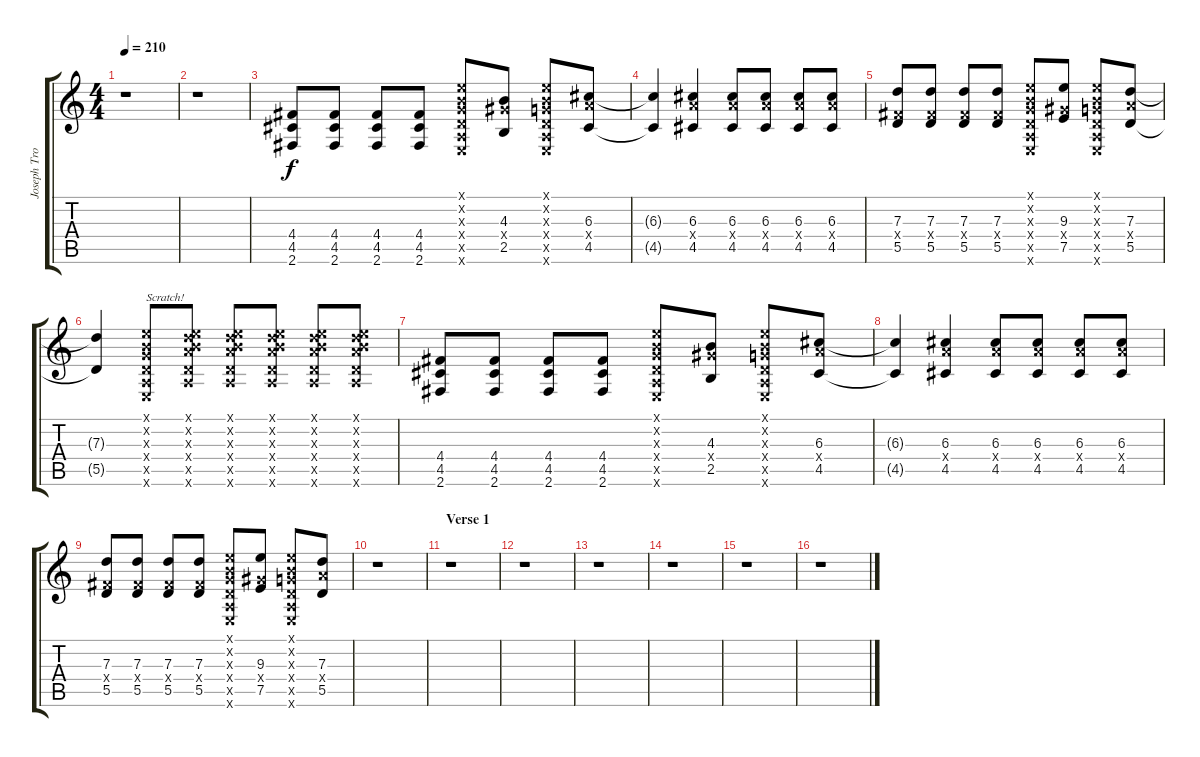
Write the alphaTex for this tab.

\track ("Joseph Trohman (Lead Guitar)" "Joseph Tro") {instrument distortionguitar}
\staff {score tabs}
\tuning (E4 B3 G3 D3 A2 E2) {hide}
\ts (4 4)
\tempo 210
\clef g2
\ks c
r.1{dy f instrument distortionguitar} |
r.1 |
(4.4 4.5 2.6).8 (4.4 4.5 2.6).8 (4.4 4.5 2.6).8 (4.4 4.5 2.6).8 (0.1{x} 0.2{x} 0.3{x} 0.4{x} 0.5{x} 0.6{x}).8 (4.3 6.4{x} 2.5).8 (0.1{x} 0.2{x} 0.3{x} 0.4{x} 0.5{x} 0.6{x}).8 (6.3 7.4{x} 4.5).8 |
(6.3{t} 4.5{t}).4 (6.3 7.4{x} 4.5).4 (6.3 7.4{x} 4.5).8 (6.3 7.4{x} 4.5).8 (6.3 7.4{x} 4.5).8 (6.3 7.4{x} 4.5).8 |
(7.3 4.4{x} 5.5).8 (7.3 4.4{x} 5.5).8 (7.3 4.4{x} 5.5).8 (7.3 4.4{x} 5.5).8 (0.1{x} 0.2{x} 0.3{x} 0.4{x} 0.5{x} 0.6{x}).8 (9.3 6.4{x} 7.5).8 (0.1{x} 0.2{x} 0.3{x} 0.4{x} 0.5{x} 0.6{x}).8 (7.3 7.4{x} 5.5).8 |
(7.3{t} 5.5{t}).4 (0.1{x} 0.2{x} 0.3{x} 0.4{x} 0.5{x} 0.6{x}).8{txt "Scratch!"} (0.1{x} 0.2{x} 7.3{x} 7.4{x} 5.5{x} 5.6{x}).8 (0.1{x} 0.2{x} 7.3{x} 7.4{x} 5.5{x} 5.6{x}).8 (0.1{x} 0.2{x} 7.3{x} 7.4{x} 5.5{x} 5.6{x}).8 (0.1{x} 0.2{x} 7.3{x} 7.4{x} 5.5{x} 5.6{x}).8 (0.1{x} 0.2{x} 7.3{x} 7.4{x} 5.5{x} 5.6{x}).8 |
(4.4 4.5 2.6).8 (4.4 4.5 2.6).8 (4.4 4.5 2.6).8 (4.4 4.5 2.6).8 (0.1{x} 0.2{x} 0.3{x} 0.4{x} 0.5{x} 0.6{x}).8 (4.3 6.4{x} 2.5).8 (0.1{x} 0.2{x} 0.3{x} 0.4{x} 0.5{x} 0.6{x}).8 (6.3 7.4{x} 4.5).8 |
(6.3{t} 4.5{t}).4 (6.3 7.4{x} 4.5).4 (6.3 7.4{x} 4.5).8 (6.3 7.4{x} 4.5).8 (6.3 7.4{x} 4.5).8 (6.3 7.4{x} 4.5).8 |
(7.3 4.4{x} 5.5).8 (7.3 4.4{x} 5.5).8 (7.3 4.4{x} 5.5).8 (7.3 4.4{x} 5.5).8 (0.1{x} 0.2{x} 0.3{x} 0.4{x} 0.5{x} 0.6{x}).8 (9.3 6.4{x} 7.5).8 (0.1{x} 0.2{x} 0.3{x} 0.4{x} 0.5{x} 0.6{x}).8 (7.3 7.4{x} 5.5).8 |
r.1 |
\section ("" "Verse 1")
r.1 |
r.1 |
r.1 |
r.1 |
r.1 |
r.1
